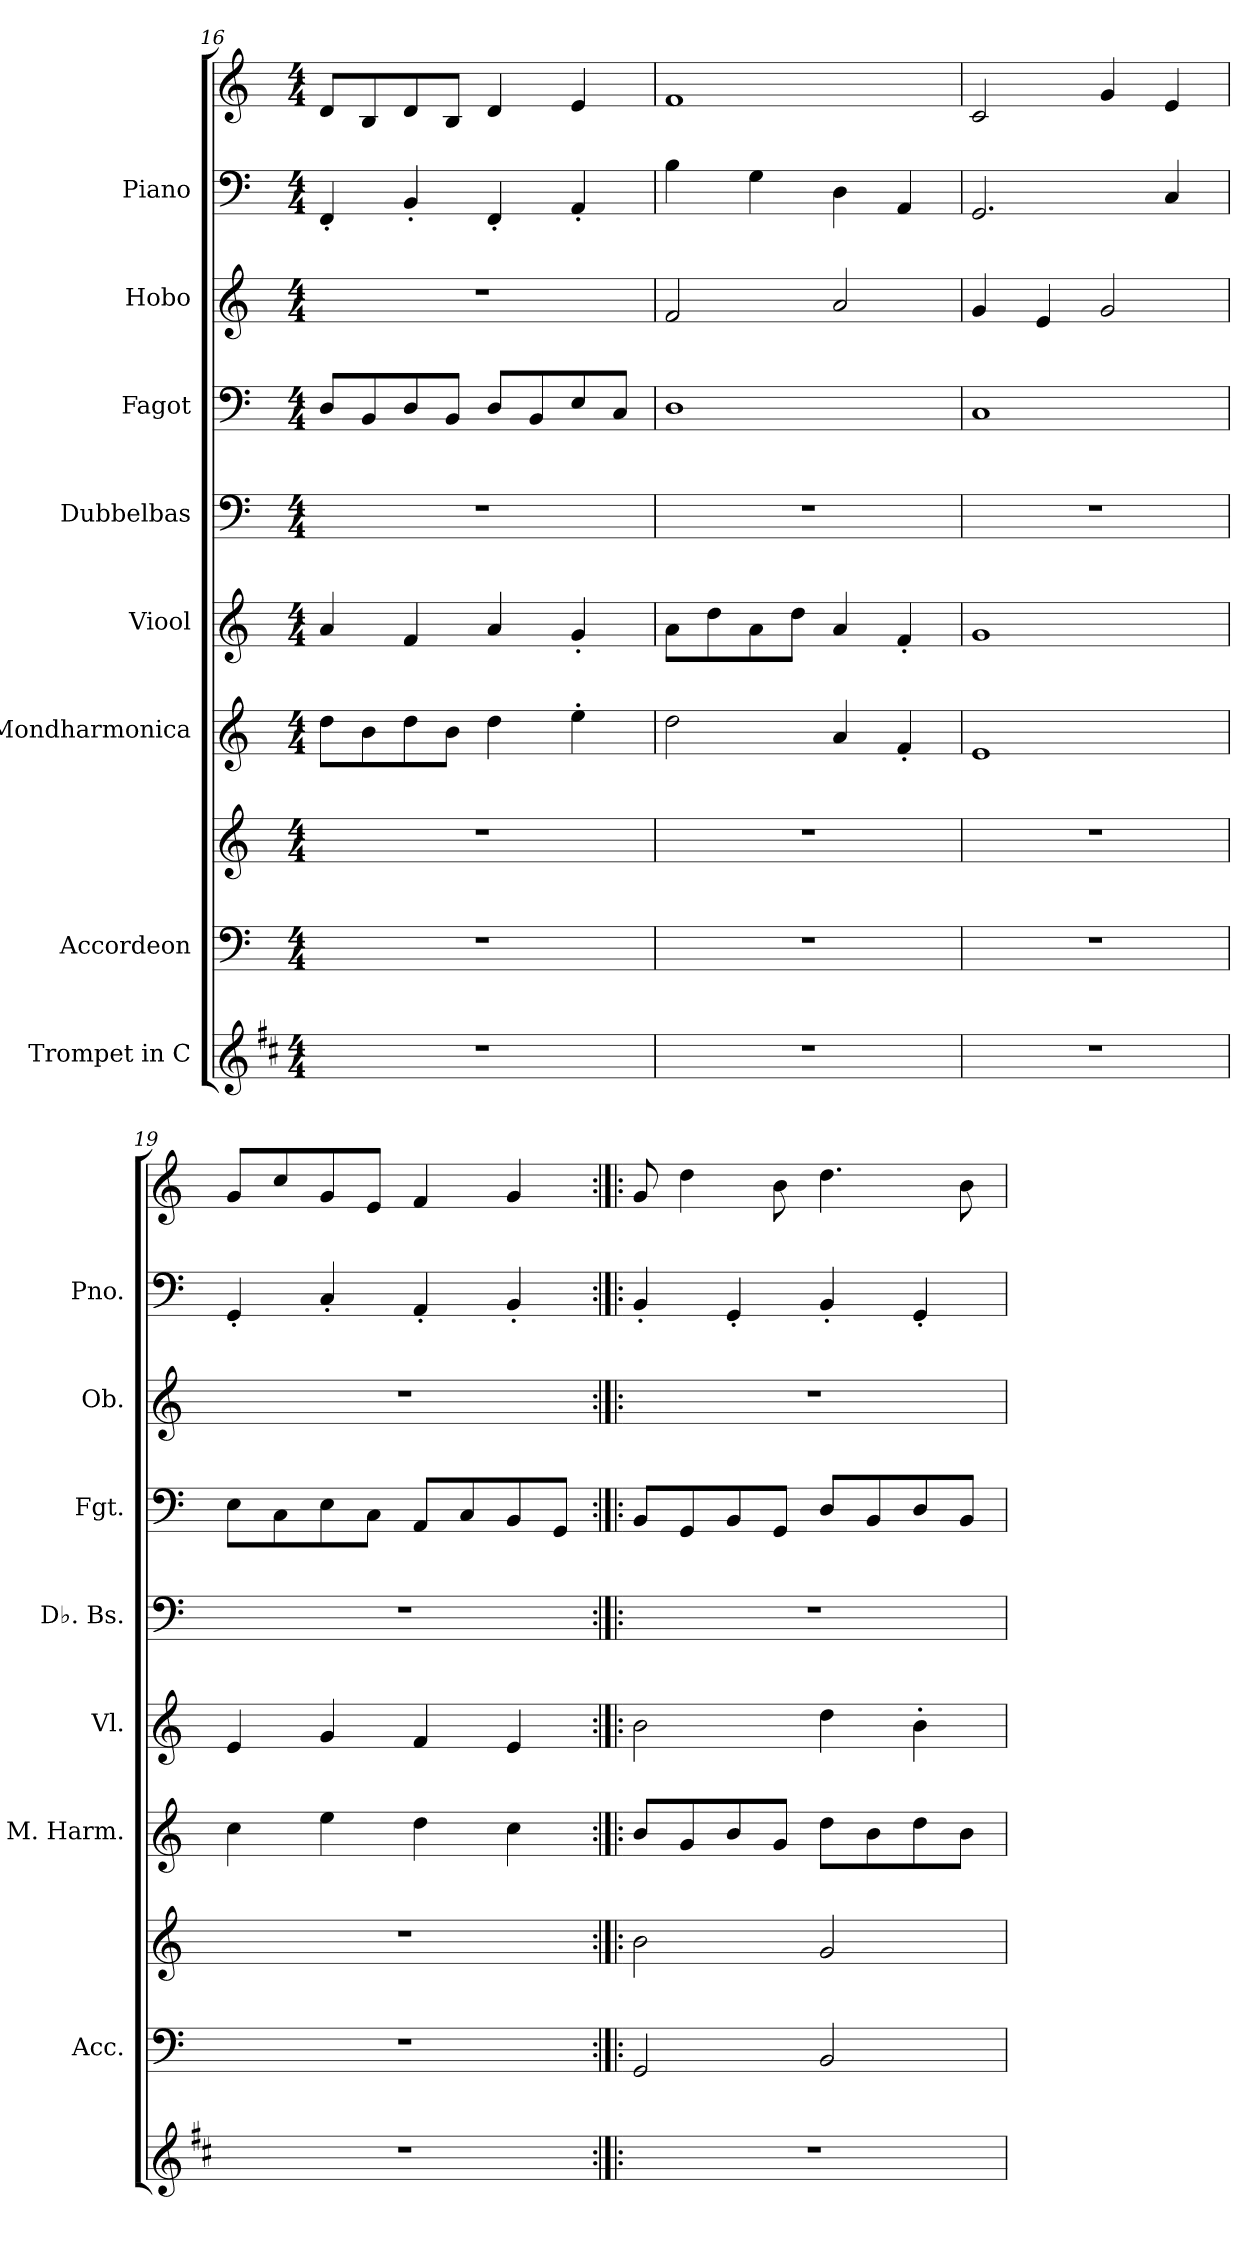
**kern	**kern	**kern	**kern	**kern	**kern	**kern	**kern	**kern	**kern
*part8	*part7	*part7	*part6	*part5	*part4	*part3	*part2	*part1	*part1
*staff10	*staff9	*staff8	*staff7	*staff6	*staff5	*staff4	*staff3	*staff2	*staff1
*I"Trompet in C	*I"Accordeon	*	*I"Mondharmonica	*I"Viool	*I"Dubbelbas	*I"Fagot	*I"Hobo	*I"Piano	*
*	*I'Acc.	*	*I'M. Harm.	*I'Vl.	*I'Db. Bs.	*I'Fgt.	*I'Ob.	*I'Pno.	*
*clefG2	*clefF4	*clefG2	*clefG2	*clefG2	*clefF4	*clefF4	*clefG2	*clefF4	*clefG2
*ITrd1c2	*	*	*	*	*ITrd7c12	*	*	*	*
*k[]	*k[]	*k[]	*k[]	*k[]	*k[]	*k[]	*k[]	*k[]	*k[]
*M4/4	*M4/4	*M4/4	*M4/4	*M4/4	*M4/4	*M4/4	*M4/4	*M4/4	*M4/4
=16	=16	=16	=16	=16	=16	=16	=16	=16	=16
1r	1r	1r	8dd\L	4a/	1r	8D/L	1r	4FF'/	8d/L
.	.	.	8b\	.	.	8BB/	.	.	8B/
.	.	.	8dd\	4f/	.	8D/	.	4BB'/	8d/
.	.	.	8b\J	.	.	8BB/J	.	.	8B/J
.	.	.	4dd\	4a/	.	8D/L	.	4FF'/	4d/
.	.	.	.	.	.	8BB/	.	.	.
.	.	.	4ee'\	4g'/	.	8E/	.	4AA'/	4e/
.	.	.	.	.	.	8C/J	.	.	.
!!LO:PB:g=z
=17	=17	=17	=17	=17	=17	=17	=17	=17	=17
1r	1r	1r	2dd\	8a\L	1r	1D	2f/	4B\	1f
.	.	.	.	8dd\	.	.	.	.	.
.	.	.	.	8a\	.	.	.	4G\	.
.	.	.	.	8dd\J	.	.	.	.	.
.	.	.	4a/	4a/	.	.	2a/	4D\	.
.	.	.	4f'/	4f'/	.	.	.	4AA/	.
=18	=18	=18	=18	=18	=18	=18	=18	=18	=18
1r	1r	1r	1e	1g	1r	1C	4g/	2.GG/	2c/
.	.	.	.	.	.	.	4e/	.	.
.	.	.	.	.	.	.	2g/	.	4g/
.	.	.	.	.	.	.	.	4C/	4e/
=19	=19	=19	=19	=19	=19	=19	=19	=19	=19
1r	1r	1r	4cc\	4e/	1r	8E\L	1r	4GG'/	8g/L
.	.	.	.	.	.	8C\	.	.	8cc/
.	.	.	4ee\	4g/	.	8E\	.	4C'/	8g/
.	.	.	.	.	.	8C\J	.	.	8e/J
.	.	.	4dd\	4f/	.	8AA/L	.	4AA'/	4f/
.	.	.	.	.	.	8C/	.	.	.
.	.	.	4cc\	4e/	.	8BB/	.	4BB'/	4g/
.	.	.	.	.	.	8GG/J	.	.	.
=20:|!|:	=20:|!|:	=20:|!|:	=20:|!|:	=20:|!|:	=20:|!|:	=20:|!|:	=20:|!|:	=20:|!|:	=20:|!|:
1r	2GG/	2b\	8b/L	2b\	1r	8BB/L	1r	4BB'/	8g/
.	.	.	8g/	.	.	8GG/	.	.	4dd\
.	.	.	8b/	.	.	8BB/	.	4GG'/	.
.	.	.	8g/J	.	.	8GG/J	.	.	8b\
.	2BB/	2g/	8dd\L	4dd\	.	8D/L	.	4BB'/	4.dd\
.	.	.	8b\	.	.	8BB/	.	.	.
.	.	.	8dd\	4b'\	.	8D/	.	4GG'/	.
.	.	.	8b\J	.	.	8BB/J	.	.	8b\
=	=	=	=	=	=	=	=	=	=
*-	*-	*-	*-	*-	*-	*-	*-	*-	*-
